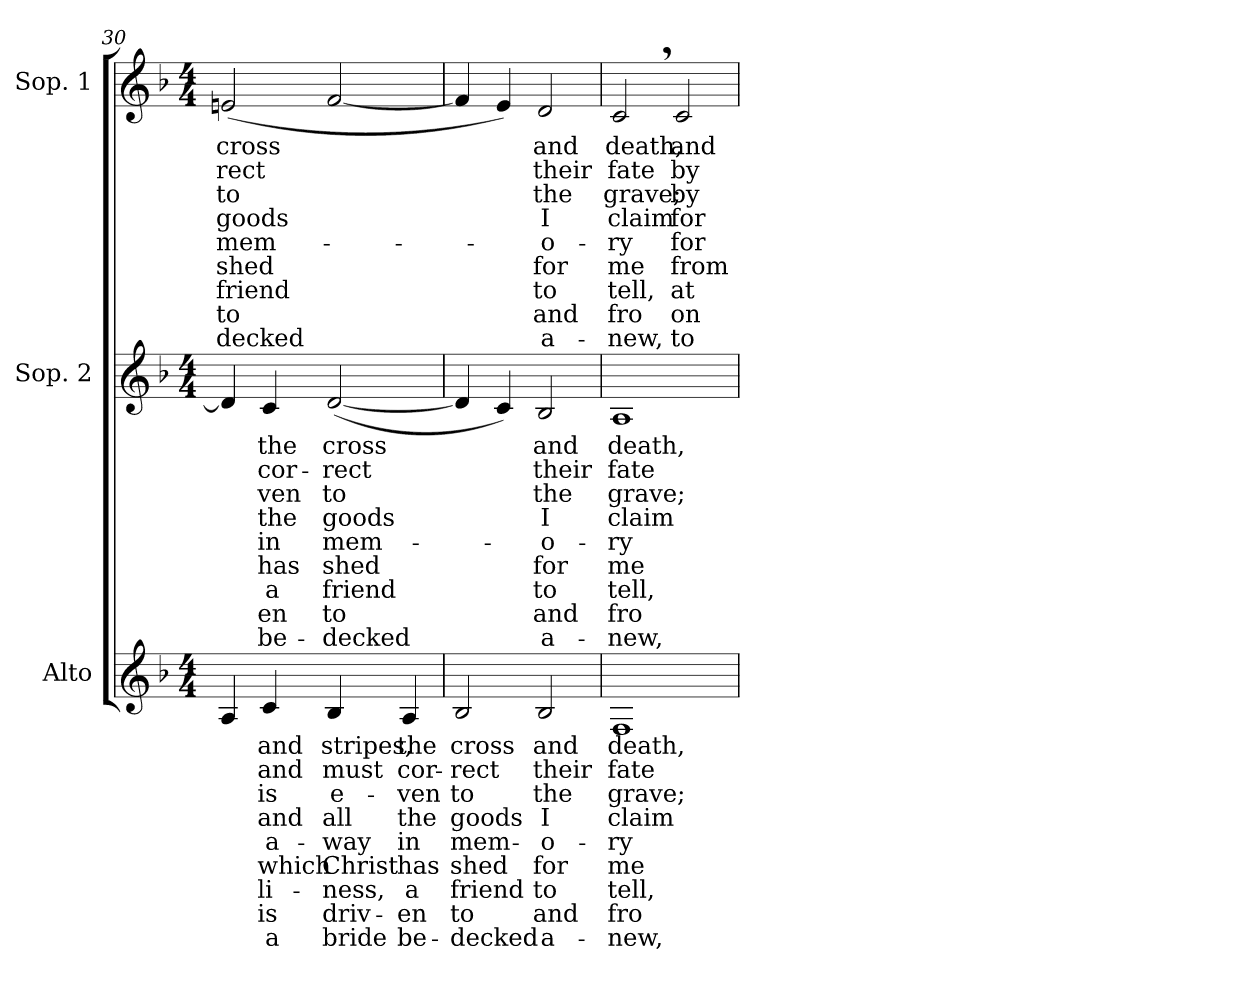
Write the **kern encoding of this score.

**kern	**text	**text	**text	**text	**text	**text	**text	**text	**text	**kern	**text	**text	**text	**text	**text	**text	**text	**text	**text	**kern	**text	**text	**text	**text	**text	**text	**text	**text	**text
*part3	*part3	*part3	*part3	*part3	*part3	*part3	*part3	*part3	*part3	*part2	*part2	*part2	*part2	*part2	*part2	*part2	*part2	*part2	*part2	*part1	*part1	*part1	*part1	*part1	*part1	*part1	*part1	*part1	*part1
*staff3	*staff3	*staff3	*staff3	*staff3	*staff3	*staff3	*staff3	*staff3	*staff3	*staff2	*staff2	*staff2	*staff2	*staff2	*staff2	*staff2	*staff2	*staff2	*staff2	*staff1	*staff1	*staff1	*staff1	*staff1	*staff1	*staff1	*staff1	*staff1	*staff1
*I"Alto	*	*	*	*	*	*	*	*	*	*I"Sop. 2	*	*	*	*	*	*	*	*	*	*I"Sop. 1	*	*	*	*	*	*	*	*	*
*I'A	*	*	*	*	*	*	*	*	*	*I'S	*	*	*	*	*	*	*	*	*	*I'S	*	*	*	*	*	*	*	*	*
*clefG2	*	*	*	*	*	*	*	*	*	*clefG2	*	*	*	*	*	*	*	*	*	*clefG2	*	*	*	*	*	*	*	*	*
*k[b-]	*	*	*	*	*	*	*	*	*	*k[b-]	*	*	*	*	*	*	*	*	*	*k[b-]	*	*	*	*	*	*	*	*	*
*F:	*	*	*	*	*	*	*	*	*	*F:	*	*	*	*	*	*	*	*	*	*F:	*	*	*	*	*	*	*	*	*
*M4/4	*	*	*	*	*	*	*	*	*	*M4/4	*	*	*	*	*	*	*	*	*	*M4/4	*	*	*	*	*	*	*	*	*
=30	=30	=30	=30	=30	=30	=30	=30	=30	=30	=30	=30	=30	=30	=30	=30	=30	=30	=30	=30	=30	=30	=30	=30	=30	=30	=30	=30	=30	=30
!	!	!	!	!	!	!	!	!	!	!	!	!	!	!	!	!	!	!	!	!	!LO:LY:b	!LO:LY:b	!LO:LY:b	!LO:LY:b	!LO:LY:b	!LO:LY:b	!LO:LY:b	!LO:LY:b	!LO:LY:b
4A/	.	.	.	.	.	.	.	.	.	4d/]	.	.	.	.	.	.	.	.	.	(<2en/	cross	-rect	to	goods	mem-	shed	friend	to	-decked
!	!LO:LY:b	!LO:LY:b	!LO:LY:b	!LO:LY:b	!LO:LY:b	!LO:LY:b	!LO:LY:b	!LO:LY:b	!LO:LY:b	!	!	!	!	!	!	!	!	!	!	!	!	!	!	!	!	!	!	!	!
!	!	!	!	!	!	!	!	!	!	!	!LO:LY:b	!LO:LY:b	!LO:LY:b	!LO:LY:b	!LO:LY:b	!LO:LY:b	!LO:LY:b	!LO:LY:b	!LO:LY:b	!	!	!	!	!	!	!	!	!	!
4c/	and	and	is	and	a-	which	-li-	is	a	4c/	the	cor-	-ven	the	in	has	a	-en	be-	.	.	.	.	.	.	.	.	.	.
!	!LO:LY:b	!LO:LY:b	!LO:LY:b	!LO:LY:b	!LO:LY:b	!LO:LY:b	!LO:LY:b	!LO:LY:b	!LO:LY:b	!	!	!	!	!	!	!	!	!	!	!	!	!	!	!	!	!	!	!	!
!	!	!	!	!	!	!	!	!	!	!	!LO:LY:b	!LO:LY:b	!LO:LY:b	!LO:LY:b	!LO:LY:b	!LO:LY:b	!LO:LY:b	!LO:LY:b	!LO:LY:b	!	!	!	!	!	!	!	!	!	!
4B-/	stripes,	must	e-	all	-way	Christ	-ness,	driv-	bride	(<[2d/	cross	-rect	to	goods	mem-	shed	friend	to	-decked	[2f/	.	.	.	.	.	.	.	.	.
!	!LO:LY:b	!LO:LY:b	!LO:LY:b	!LO:LY:b	!LO:LY:b	!LO:LY:b	!LO:LY:b	!LO:LY:b	!LO:LY:b	!	!	!	!	!	!	!	!	!	!	!	!	!	!	!	!	!	!	!	!
4A/	the	cor-	-ven	the	in	has	a	-en	be-	.	.	.	.	.	.	.	.	.	.	.	.	.	.	.	.	.	.	.	.
=31	=31	=31	=31	=31	=31	=31	=31	=31	=31	=31	=31	=31	=31	=31	=31	=31	=31	=31	=31	=31	=31	=31	=31	=31	=31	=31	=31	=31	=31
!	!LO:LY:b	!LO:LY:b	!LO:LY:b	!LO:LY:b	!LO:LY:b	!LO:LY:b	!LO:LY:b	!LO:LY:b	!LO:LY:b	!	!	!	!	!	!	!	!	!	!	!	!	!	!	!	!	!	!	!	!
2B-/	cross	-rect	to	goods	mem-	shed	friend	to	-decked	4d/]	.	.	.	.	.	.	.	.	.	4f/]	.	.	.	.	.	.	.	.	.
.	.	.	.	.	.	.	.	.	.	4c/)	.	.	.	.	.	.	.	.	.	4e/)	.	.	.	.	.	.	.	.	.
!	!LO:LY:b	!LO:LY:b	!LO:LY:b	!LO:LY:b	!LO:LY:b	!LO:LY:b	!LO:LY:b	!LO:LY:b	!LO:LY:b	!	!	!	!	!	!	!	!	!	!	!	!	!	!	!	!	!	!	!	!
!	!	!	!	!	!	!	!	!	!	!	!LO:LY:b	!LO:LY:b	!LO:LY:b	!LO:LY:b	!LO:LY:b	!LO:LY:b	!LO:LY:b	!LO:LY:b	!LO:LY:b	!	!	!	!	!	!	!	!	!	!
!	!	!	!	!	!	!	!	!	!	!	!	!	!	!	!	!	!	!	!	!	!LO:LY:b	!LO:LY:b	!LO:LY:b	!LO:LY:b	!LO:LY:b	!LO:LY:b	!LO:LY:b	!LO:LY:b	!LO:LY:b
2B-/	and	their	the	I	-o-	for	to	and	a-	2B-/	and	their	the	I	-o-	for	to	and	a-	2d/	and	their	the	I	-o-	for	to	and	a-
=32	=32	=32	=32	=32	=32	=32	=32	=32	=32	=32	=32	=32	=32	=32	=32	=32	=32	=32	=32	=32	=32	=32	=32	=32	=32	=32	=32	=32	=32
!	!LO:LY:b	!LO:LY:b	!LO:LY:b	!LO:LY:b	!LO:LY:b	!LO:LY:b	!LO:LY:b	!LO:LY:b	!LO:LY:b	!	!	!	!	!	!	!	!	!	!	!	!	!	!	!	!	!	!	!	!
!	!	!	!	!	!	!	!	!	!	!	!LO:LY:b	!LO:LY:b	!LO:LY:b	!LO:LY:b	!LO:LY:b	!LO:LY:b	!LO:LY:b	!LO:LY:b	!LO:LY:b	!	!	!	!	!	!	!	!	!	!
!	!	!	!	!	!	!	!	!	!	!	!	!	!	!	!	!	!	!	!	!	!LO:LY:b	!LO:LY:b	!LO:LY:b	!LO:LY:b	!LO:LY:b	!LO:LY:b	!LO:LY:b	!LO:LY:b	!LO:LY:b
1F	death,	fate	grave;	claim	-ry	me	tell,	fro	-new,	1A	death,	fate	grave;	claim	-ry	me	tell,	fro	-new,	2c,>/	death,	fate	grave;	claim	-ry	me	tell,	fro	-new,
!	!	!	!	!	!	!	!	!	!	!	!	!	!	!	!	!	!	!	!	!	!LO:LY:b	!LO:LY:b	!LO:LY:b	!LO:LY:b	!LO:LY:b	!LO:LY:b	!LO:LY:b	!LO:LY:b	!LO:LY:b
.	.	.	.	.	.	.	.	.	.	.	.	.	.	.	.	.	.	.	.	2c/	and	by	by	for-	for	from	at	on	to
=	=	=	=	=	=	=	=	=	=	=	=	=	=	=	=	=	=	=	=	=	=	=	=	=	=	=	=	=	=
*-	*-	*-	*-	*-	*-	*-	*-	*-	*-	*-	*-	*-	*-	*-	*-	*-	*-	*-	*-	*-	*-	*-	*-	*-	*-	*-	*-	*-	*-
